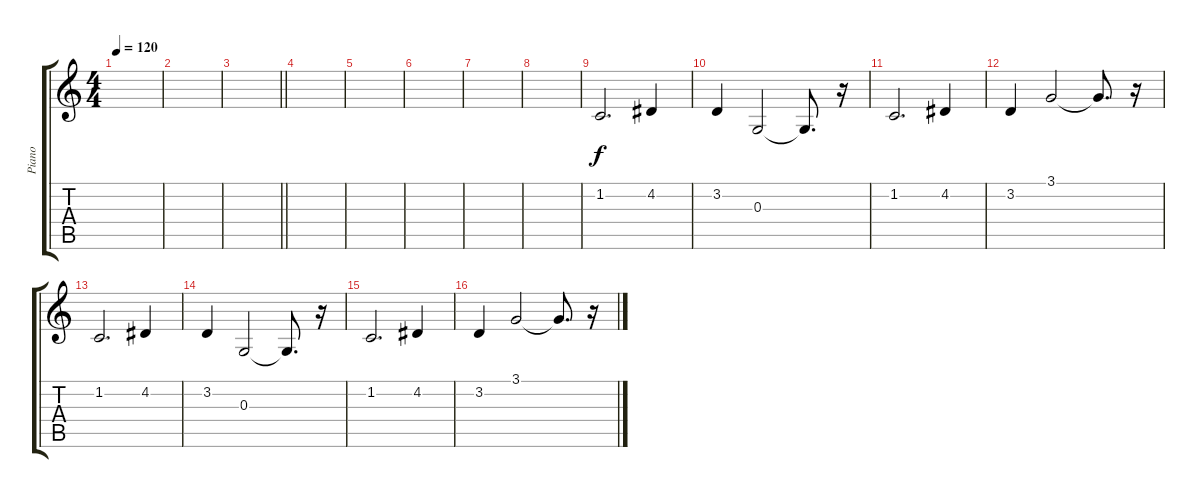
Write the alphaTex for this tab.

\track ("Piano" "Piano") {instrument brightacousticpiano}
\staff {score tabs}
\tuning (E4 B3 G3 D3 A2 E2) {hide}
\ts (4 4)
\tempo 120
\clef g2
\ks c
|
|
\barLineRight lightlight
|
|
|
|
|
|
1.2.2{d dy f} 4.2.4 |
3.2.4 0.3.2 0.3{t}.8{d} r.16 |
1.2.2{d} 4.2.4 |
3.2.4 3.1.2 3.1{t}.8{d} r.16 |
1.2.2{d} 4.2.4 |
3.2.4 0.3.2 0.3{t}.8{d} r.16 |
1.2.2{d} 4.2.4 |
3.2.4 3.1.2 3.1{t}.8{d} r.16
